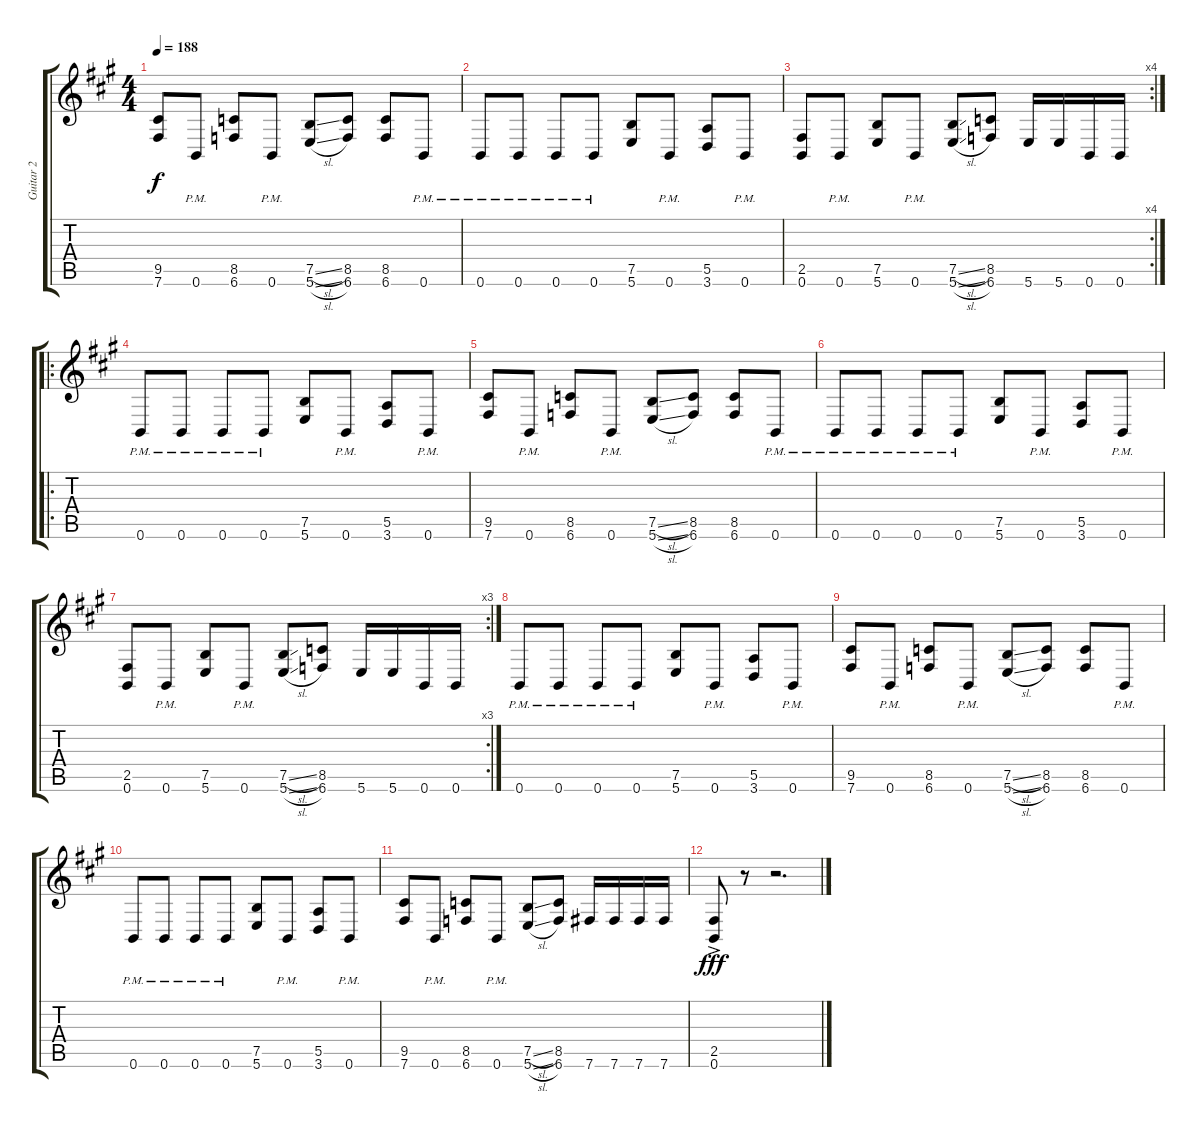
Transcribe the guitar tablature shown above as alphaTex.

\track ("Guitar 2" "Guitar 2") {instrument overdrivenguitar}
\staff {score tabs}
\tuning (B3 Gb3 D3 A2 E2 B1) {hide}
\ts (4 4)
\tempo 188
\clef g2
\ks f#minor
(9.5 7.6).8{dy f} 0.6{pm}.8 (8.5 6.6).8 0.6{pm}.8 (7.5{sl} 5.6{sl}).8 (8.5 6.6).8 (8.5 6.6).8 0.6{pm}.8 |
0.6{pm}.8 0.6{pm}.8 0.6{pm}.8 0.6{pm}.8 (7.5 5.6).8 0.6{pm}.8 (5.5 3.6).8 0.6{pm}.8 |
\rc 4
(2.5 0.6).8 0.6{pm}.8 (7.5 5.6).8 0.6{pm}.8 (7.5{sl} 5.6{sl}).8 (8.5 6.6).8 5.6.16 5.6.16 0.6.16 0.6.16 |
\ro
0.6{pm}.8 0.6{pm}.8 0.6{pm}.8 0.6{pm}.8 (7.5 5.6).8 0.6{pm}.8 (5.5 3.6).8 0.6{pm}.8 |
(9.5 7.6).8 0.6{pm}.8 (8.5 6.6).8 0.6{pm}.8 (7.5{sl} 5.6{sl}).8 (8.5 6.6).8 (8.5 6.6).8 0.6{pm}.8 |
0.6{pm}.8 0.6{pm}.8 0.6{pm}.8 0.6{pm}.8 (7.5 5.6).8 0.6{pm}.8 (5.5 3.6).8 0.6{pm}.8 |
\rc 3
(2.5 0.6).8 0.6{pm}.8 (7.5 5.6).8 0.6{pm}.8 (7.5{sl} 5.6{sl}).8 (8.5 6.6).8 5.6.16 5.6.16 0.6.16 0.6.16 |
0.6{pm}.8 0.6{pm}.8 0.6{pm}.8 0.6{pm}.8 (7.5 5.6).8 0.6{pm}.8 (5.5 3.6).8 0.6{pm}.8 |
(9.5 7.6).8 0.6{pm}.8 (8.5 6.6).8 0.6{pm}.8 (7.5{sl} 5.6{sl}).8 (8.5 6.6).8 (8.5 6.6).8 0.6{pm}.8 |
0.6{pm}.8 0.6{pm}.8 0.6{pm}.8 0.6{pm}.8 (7.5 5.6).8 0.6{pm}.8 (5.5 3.6).8 0.6{pm}.8 |
(9.5 7.6).8 0.6{pm}.8 (8.5 6.6).8 0.6{pm}.8 (7.5{sl} 5.6{sl}).8 (8.5 6.6).8 7.6.16 7.6.16 7.6.16 7.6.16 |
(2.5{ac} 0.6{ac}).8{dy fff} r.8 r.2{d}
